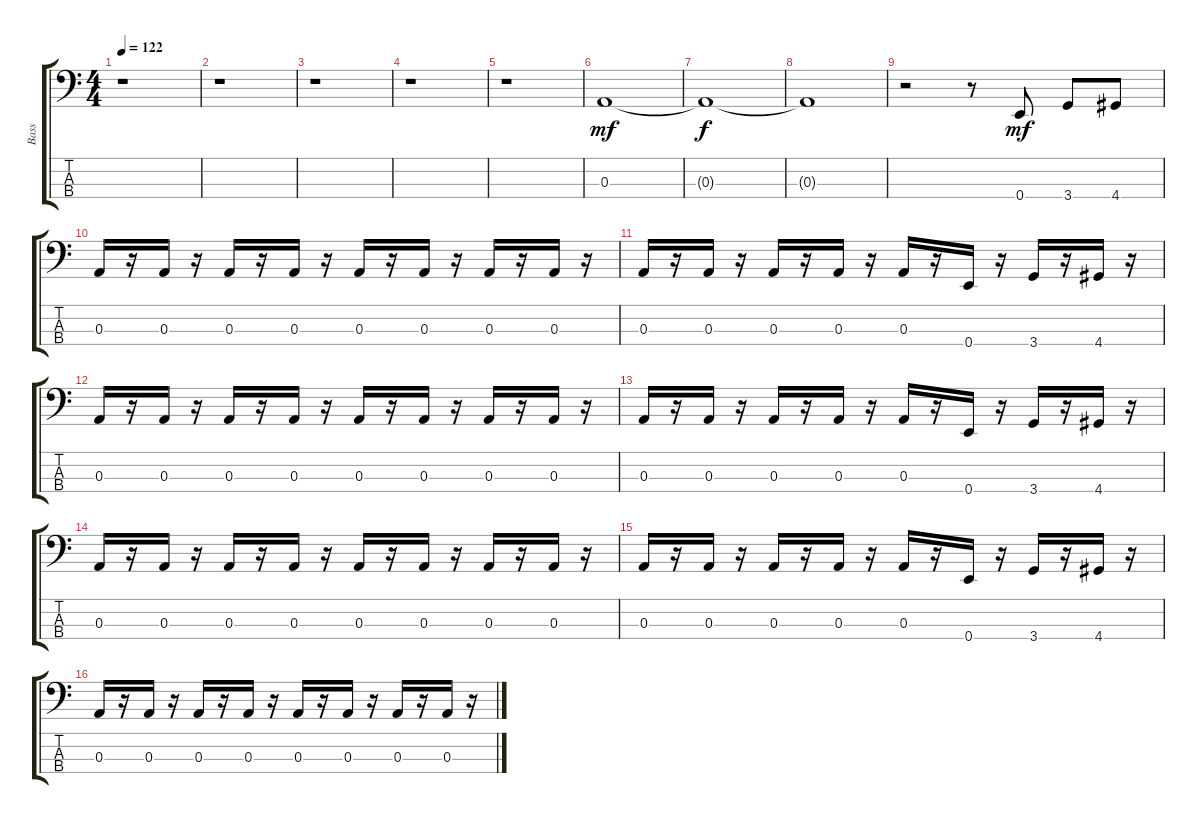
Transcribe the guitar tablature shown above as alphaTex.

\track ("Bass" "Bass") {instrument acousticbass}
\staff {score tabs}
\tuning (G2 D2 A1 E1) {hide}
\ts (4 4)
\tempo 122
\clef f4
\ks c
r.1{dy mf instrument acousticbass} |
r.1 |
r.1 |
r.1 |
r.1 |
0.3.1 |
0.3{t}.1{dy f} |
0.3{t}.1 |
r.2 r.8 0.4.8{dy mf} 3.4.8 4.4.8 |
0.3.16 r.16 0.3.16 r.16 0.3.16 r.16 0.3.16 r.16 0.3.16 r.16 0.3.16 r.16 0.3.16 r.16 0.3.16 r.16 |
0.3.16 r.16 0.3.16 r.16 0.3.16 r.16 0.3.16 r.16 0.3.16 r.16 0.4.16 r.16 3.4.16 r.16 4.4.16 r.16 |
0.3.16 r.16 0.3.16 r.16 0.3.16 r.16 0.3.16 r.16 0.3.16 r.16 0.3.16 r.16 0.3.16 r.16 0.3.16 r.16 |
0.3.16 r.16 0.3.16 r.16 0.3.16 r.16 0.3.16 r.16 0.3.16 r.16 0.4.16 r.16 3.4.16 r.16 4.4.16 r.16 |
0.3.16 r.16 0.3.16 r.16 0.3.16 r.16 0.3.16 r.16 0.3.16 r.16 0.3.16 r.16 0.3.16 r.16 0.3.16 r.16 |
0.3.16 r.16 0.3.16 r.16 0.3.16 r.16 0.3.16 r.16 0.3.16 r.16 0.4.16 r.16 3.4.16 r.16 4.4.16 r.16 |
0.3.16 r.16 0.3.16 r.16 0.3.16 r.16 0.3.16 r.16 0.3.16 r.16 0.3.16 r.16 0.3.16 r.16 0.3.16 r.16
